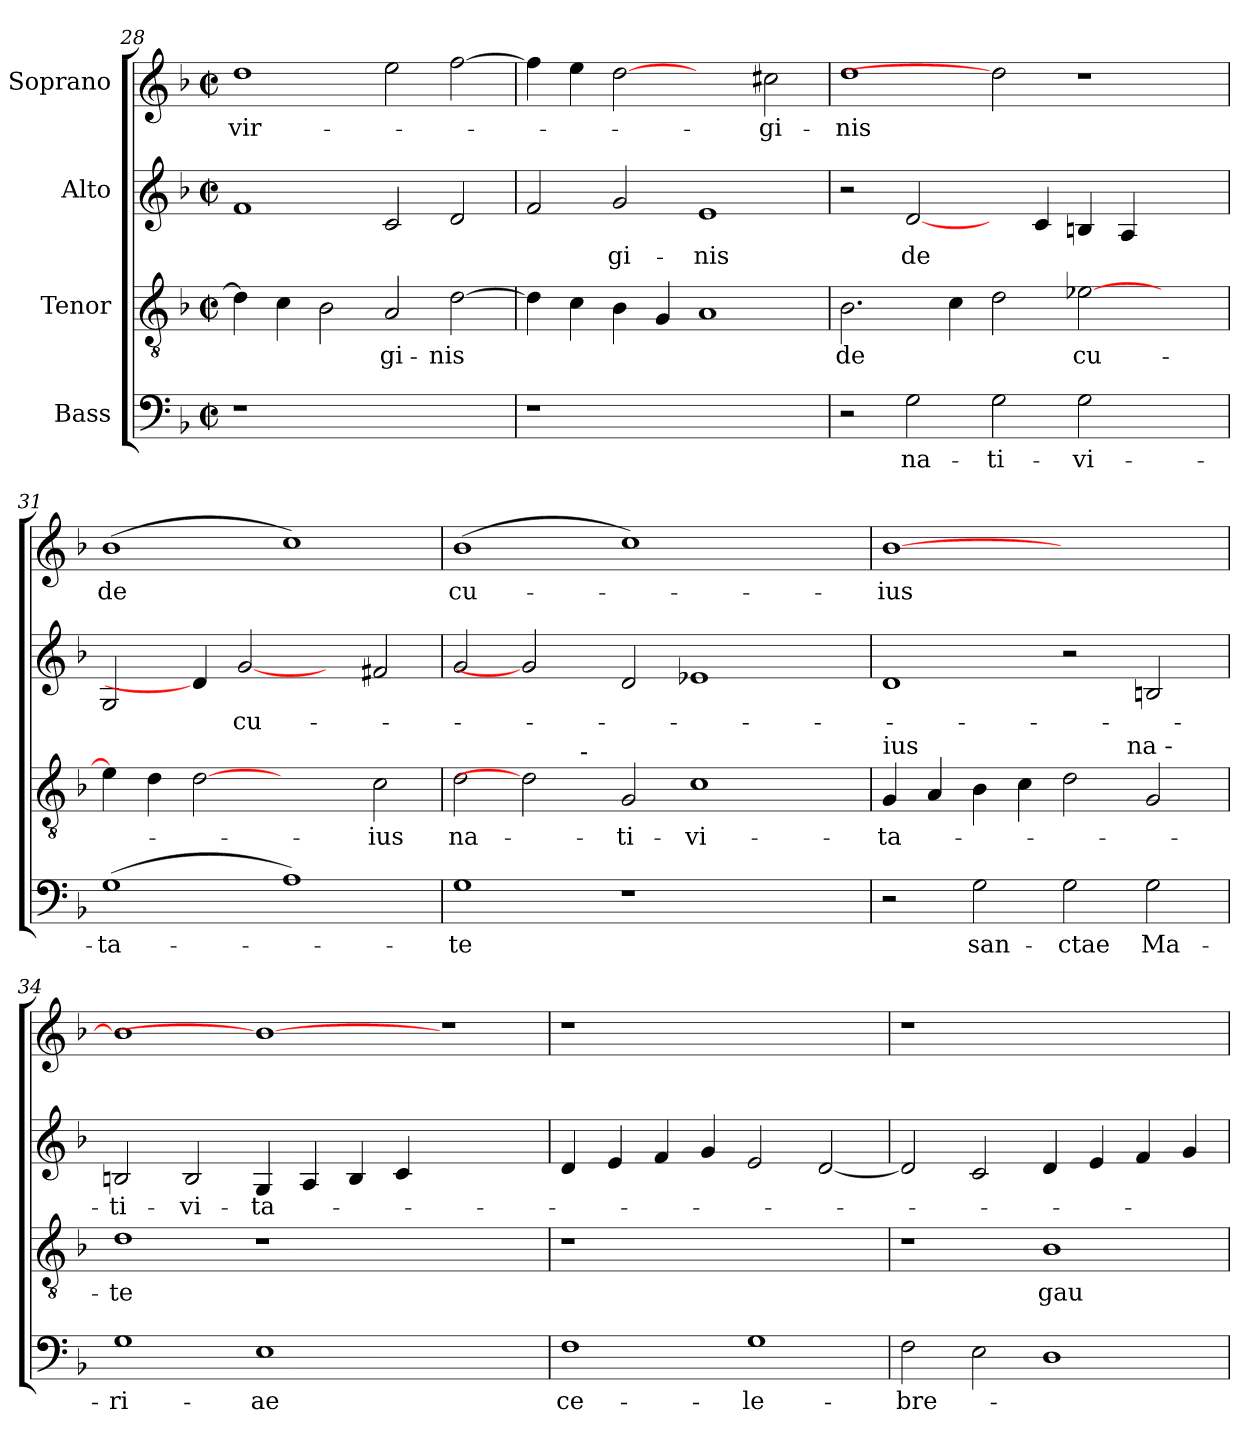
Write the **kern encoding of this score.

**kern	**text	**kern	**text	**kern	**text	**kern	**text
*part4	*part4	*part3	*part3	*part2	*part2	*part1	*part1
*staff4	*staff4	*staff3	*staff3	*staff2	*staff2	*staff1	*staff1
*I"Bass	*	*I"Tenor	*	*I"Alto	*	*I"Soprano	*
*clefF4	*	*clefGv2	*	*clefG2	*	*clefG2	*
*k[b-]	*	*k[b-]	*	*k[b-]	*	*k[b-]	*
*F:	*	*F:	*	*F:	*	*F:	*
*M2/2	*	*M2/2	*	*M2/2	*	*M2/2	*
*met(c|)	*	*met(c|)	*	*met(c|)	*	*met(c|)	*
=28	=28	=28	=28	=28	=28	=28	=28
!LO:N:vis=1	!	!	!	!	!	!	!LO:LY:b
1r	.	4d\]	.	1f	.	1dd	vir-
.	.	4c\	.	.	.	.	.
.	.	2B-\	.	.	.	.	.
!	!	!	!LO:LY:b	!	!	!	!
1ryy	.	2A/	-gi-	2c/	.	2ee\	.
!	!	!	!LO:LY:b	!	!	!	!
.	.	[>2d\	-nis	2d/	.	[>2ff\	.
=29	=29	=29	=29	=29	=29	=29	=29
!LO:N:vis=1	!	!	!	!	!	!	!
1r	.	4d\]	.	2f/	.	4ff\]	.
.	.	4c\	.	.	.	4ee\	.
!	!	!	!	!	!LO:LY:b	!	!
.	.	4B-\	.	2g/	-gi-	[2dd	.
.	.	4G/	.	.	.	.	.
!	!	!	!	!	!LO:LY:b	!	!
1ryy	.	1A	.	1e	-nis	2ryy	.
!	!	!	!	!	!	!	!LO:LY:b
.	.	.	.	.	.	2cc#X\	-gi-
=30	=30	=30	=30	=30	=30	=30	=30
!	!	!	!LO:LY:b	!	!	!	!LO:LY:b
2r	.	2.B-\	de	2r	.	1dd	-nis
!	!LO:LY:b	!	!	!	!LO:LY:b	!	!
2G\	na-	.	.	[2d/	de	.	.
.	.	4c\	.	.	.	.	.
!	!LO:LY:b	!	!	!	!	!	!
2G\	-ti-	2d\	.	4ryy	.	2dd]	.
.	.	.	.	4c/	.	.	.
!	!LO:LY:b	!	!LO:LY:b	!	!	!	!
2G\	-vi-	[>2e-X\	cu-	4B/	.	1r	.
.	.	.	.	4A/	.	.	.
2ryy	.	2ryy	.	2ryy	.	.	.
=31	=31	=31	=31	=31	=31	=31	=31
!	!LO:LY:b	!	!	!	!	!	!LO:LY:b
(>1G	-ta-	4e-\]	.	2G/	.	(>1b-	de
.	.	4d\	.	.	.	.	.
.	.	[2d	.	4d/]	.	.	.
!	!	!	!	!	!LO:LY:b	!	!
.	.	.	.	[2g	cu-	.	.
1A)	.	2ryy	.	.	.	1cc)	.
.	.	.	.	4ryy	.	.	.
!	!	!	!LO:LY:b	!	!	!	!
.	.	2c\	-ius	2f#X/	.	.	.
!!LO:PB:g=z
=32	=32	=32	=32	=32	=32	=32	=32
!	!LO:LY:b:rj	!	!LO:LY:b	!	!	!	!LO:LY:b
*	*	*^	*	*	*	*	*
1G	-te	2d\	2ryy	na-	2g/	.	(>1b-	cu-
.	.	2d]	4ryy	.	2g]	.	.	.
.	.	.	32ryy	.	.	.	.	.
!	!	!	!LO:TX:a:t=-	!	!	!	!	!
.	.	.	1ryy	.	.	.	.	.
!	!	!	!	!LO:LY:b	!	!	!	!
1r	.	2G/	.	-ti-	2d/	.	1cc)	.
!	!	!	!	!LO:LY:b	!	!	!	!
.	.	1c	.	-vi-	1e-X	.	.	.
.	.	.	2ryy	.	.	.	.	.
2ryy	.	.	.	.	.	.	2ryy	.
.	.	.	8..ryy	.	.	.	.	.
=33	=33	=33	=33	=33	=33	=33	=33	=33
!	!	!LO:TX:a:t=ius	!	!	!	!	!	!
!	!	!	!	!LO:LY:b	!	!	!	!LO:LY:b
2r	.	4G/	1ryy	-ta-	1d	.	[>1b-	-ius
.	.	4A/	.	.	.	.	.	.
!	!LO:LY:b	!	!	!	!	!	!	!
2G\	san-	4B-\	.	.	.	.	.	.
.	.	4c\	.	.	.	.	.	.
!	!LO:LY:b	!	!	!	!	!	!	!
2G\	-ctae	2d\	4..ryy	.	2r	.	1ryy	.
!	!	!	!LO:TX:a:t=na -	!	!	!	!	!
.	.	.	2ryy	.	.	.	.	.
!	!LO:LY:b	!	!	!	!	!	!	!
2G\	Ma-	2G/	.	.	2B/	.	.	.
.	.	.	16ryy	.	.	.	.	.
=34	=34	=34	=34	=34	=34	=34	=34	=34
!	!LO:LY:b	!	!	!LO:LY:b	!	!LO:LY:b	!	!
*	*	*v	*v	*	*	*	*	*
1G	-ri-	1d	-te	2B/	-ti-	1b-]	.
!	!	!	!	!	!LO:LY:b	!	!
.	.	.	.	2B/	-vi-	.	.
!	!LO:LY:b	!	!	!	!LO:LY:b	!	!
1E	-ae	1r	.	4G/	-ta-	1b-_	.
.	.	.	.	4A/	.	.	.
.	.	.	.	4B/	.	.	.
.	.	.	.	4c/	.	.	.
1ryy	.	1ryy	.	1ryy	.	1r	.
=35	=35	=35	=35	=35	=35	=35	=35
!	!LO:LY:b	!LO:N:vis=1	!	!	!	!LO:N:vis=1	!
1F	ce-	1r	.	4d/	.	1r	.
.	.	.	.	4e/	.	.	.
.	.	.	.	4f/	.	.	.
.	.	.	.	4g/	.	.	.
!	!LO:LY:b	!	!	!	!	!	!
1G	-le-	1ryy	.	2e/	.	1ryy	.
.	.	.	.	[<2d/	.	.	.
=36	=36	=36	=36	=36	=36	=36	=36
!	!LO:LY:b	!	!	!	!	!LO:N:vis=1	!
2F\	-bre-	1r	.	2d/]	.	1r	.
2E\	.	.	.	2c/	.	.	.
!	!	!	!LO:LY:b	!	!	!	!
1D	.	1B-	gau-	4d/	.	1ryy	.
.	.	.	.	4e/	.	.	.
.	.	.	.	4f/	.	.	.
.	.	.	.	4g/	.	.	.
=	=	=	=	=	=	=	=
*-	*-	*-	*-	*-	*-	*-	*-
